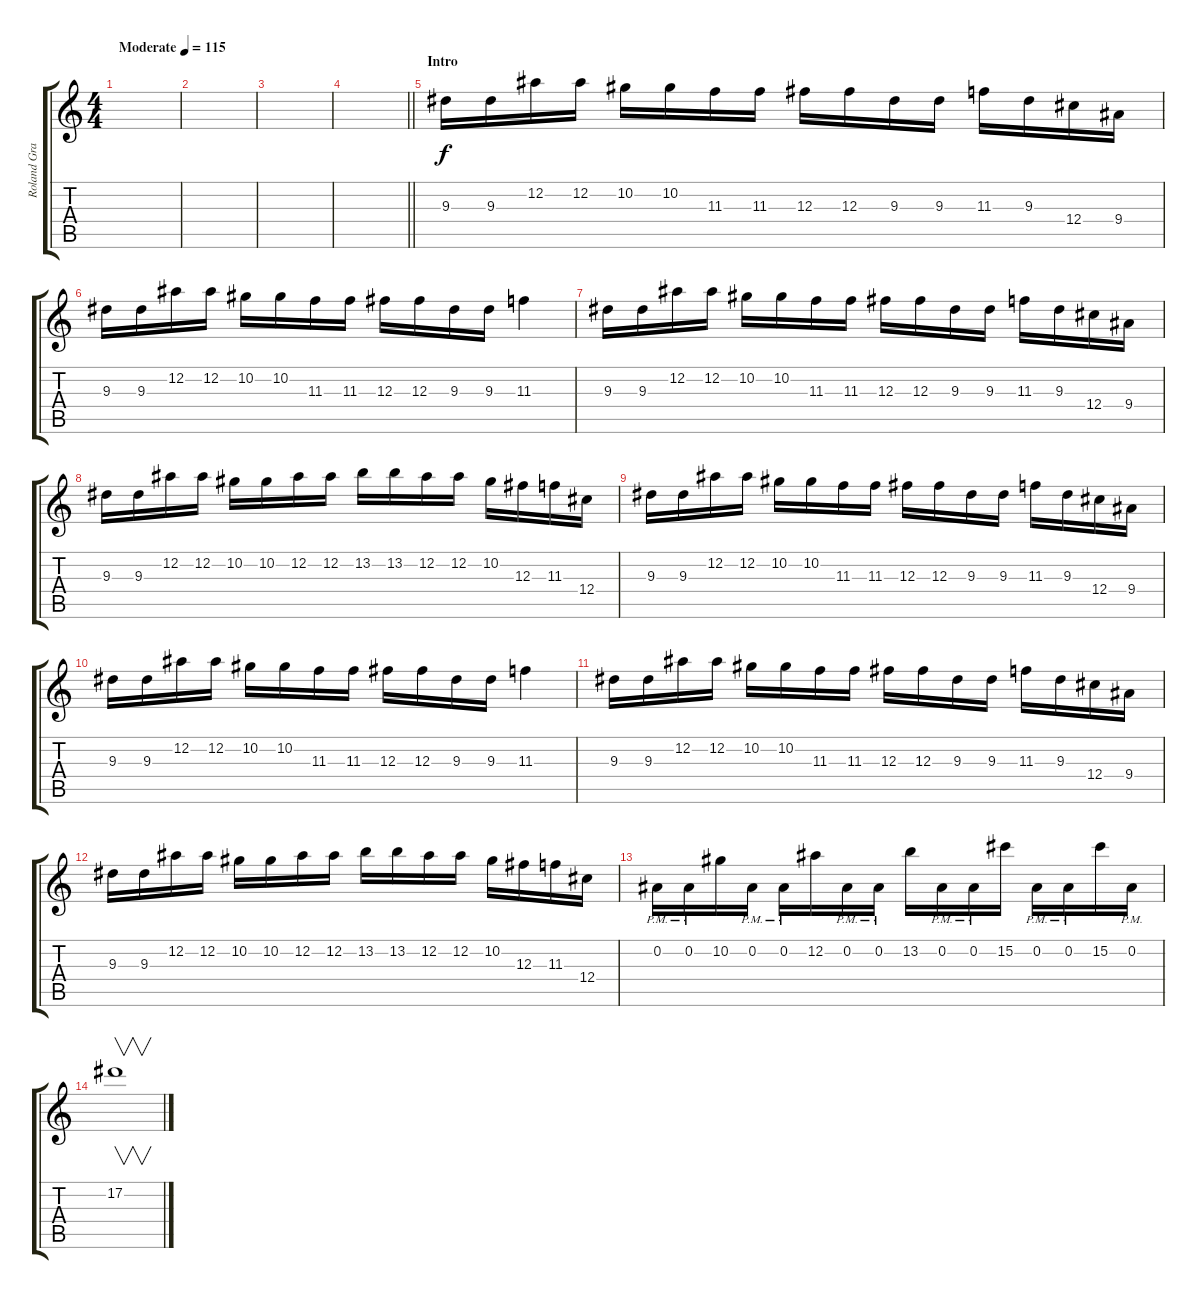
\track ("Roland Grapow (Lead Guitar)" "Roland Gra") {instrument distortionguitar}
\staff {score tabs}
\tuning (Eb4 Bb3 Gb3 Db3 Ab2 Eb2) {hide}
\ts (4 4)
\tempo (115 "Moderate")
\clef g2
\ks c
|
|
|
\barLineRight lightlight
|
\section ("" "Intro")
9.3.16 9.3.16 12.2.16 12.2.16 10.2.16 10.2.16 11.3.16 11.3.16 12.3.16 12.3.16 9.3.16 9.3.16 11.3.16 9.3.16 12.4.16 9.4.16 |
9.3.16 9.3.16 12.2.16 12.2.16 10.2.16 10.2.16 11.3.16 11.3.16 12.3.16 12.3.16 9.3.16 9.3.16 11.3.4 |
9.3.16 9.3.16 12.2.16 12.2.16 10.2.16 10.2.16 11.3.16 11.3.16 12.3.16 12.3.16 9.3.16 9.3.16 11.3.16 9.3.16 12.4.16 9.4.16 |
9.3.16 9.3.16 12.2.16 12.2.16 10.2.16 10.2.16 12.2.16 12.2.16 13.2.16 13.2.16 12.2.16 12.2.16 10.2.16 12.3.16 11.3.16 12.4.16 |
9.3.16 9.3.16 12.2.16 12.2.16 10.2.16 10.2.16 11.3.16 11.3.16 12.3.16 12.3.16 9.3.16 9.3.16 11.3.16 9.3.16 12.4.16 9.4.16 |
9.3.16 9.3.16 12.2.16 12.2.16 10.2.16 10.2.16 11.3.16 11.3.16 12.3.16 12.3.16 9.3.16 9.3.16 11.3.4 |
9.3.16 9.3.16 12.2.16 12.2.16 10.2.16 10.2.16 11.3.16 11.3.16 12.3.16 12.3.16 9.3.16 9.3.16 11.3.16 9.3.16 12.4.16 9.4.16 |
9.3.16 9.3.16 12.2.16 12.2.16 10.2.16 10.2.16 12.2.16 12.2.16 13.2.16 13.2.16 12.2.16 12.2.16 10.2.16 12.3.16 11.3.16 12.4.16 |
0.2{pm}.16 0.2{pm}.16 10.2.16 0.2{pm}.16 0.2{pm}.16 12.2.16 0.2{pm}.16 0.2{pm}.16 13.2.16 0.2{pm}.16 0.2{pm}.16 15.2.16 0.2{pm}.16 0.2{pm}.16 15.2.16 0.2{pm}.16 |
17.2.1{v}
